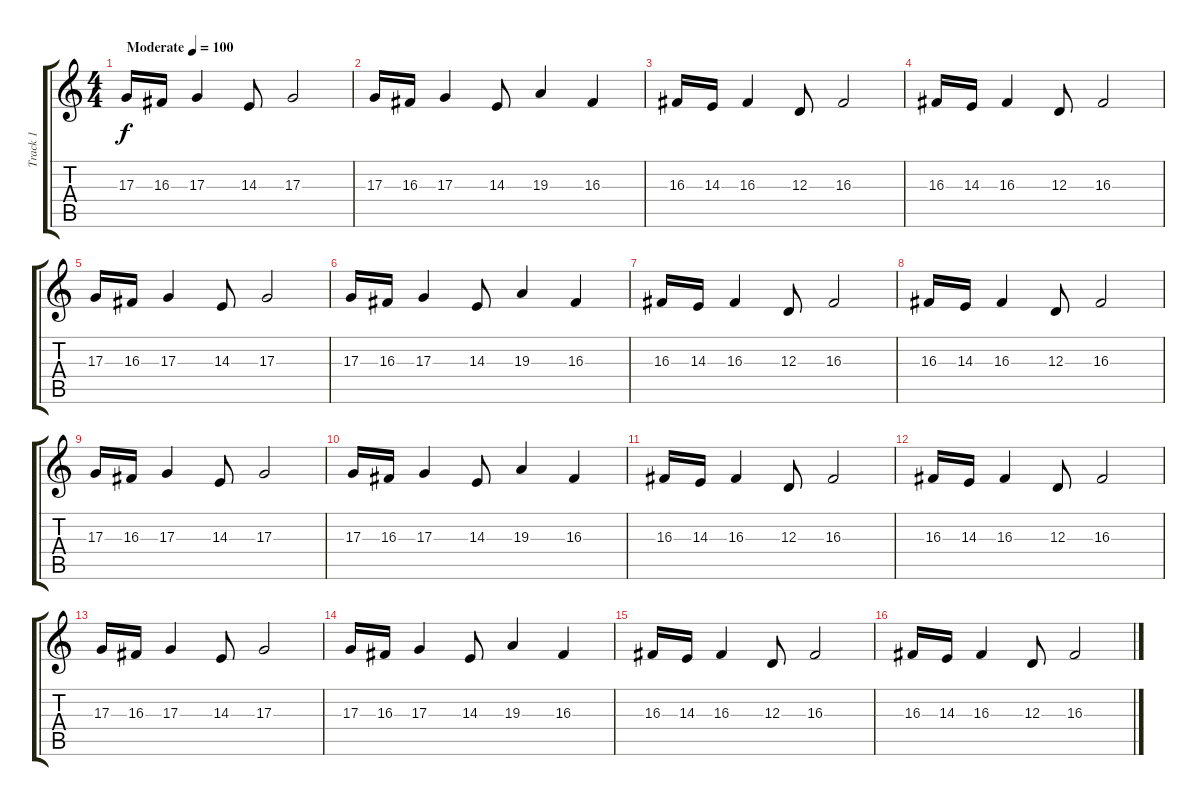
\track ("Track 1" "Track 1") {instrument acousticgrandpiano}
\staff {score tabs}
\tuning (B3 Gb3 D3 A2 E2 B1) {hide}
\ts (4 4)
\tempo (100 "Moderate")
\clef g2
\ks c
17.3.16{dy f instrument acousticgrandpiano} 16.3.16 17.3.4 14.3.8 17.3.2 |
17.3.16 16.3.16 17.3.4 14.3.8 19.3.4 16.3.4 |
16.3.16 14.3.16 16.3.4 12.3.8 16.3.2 |
16.3.16 14.3.16 16.3.4 12.3.8 16.3.2 |
17.3.16 16.3.16 17.3.4 14.3.8 17.3.2 |
17.3.16 16.3.16 17.3.4 14.3.8 19.3.4 16.3.4 |
16.3.16 14.3.16 16.3.4 12.3.8 16.3.2 |
16.3.16 14.3.16 16.3.4 12.3.8 16.3.2 |
17.3.16 16.3.16 17.3.4 14.3.8 17.3.2 |
17.3.16 16.3.16 17.3.4 14.3.8 19.3.4 16.3.4 |
16.3.16 14.3.16 16.3.4 12.3.8 16.3.2 |
16.3.16 14.3.16 16.3.4 12.3.8 16.3.2 |
17.3.16 16.3.16 17.3.4 14.3.8 17.3.2 |
17.3.16 16.3.16 17.3.4 14.3.8 19.3.4 16.3.4 |
16.3.16 14.3.16 16.3.4 12.3.8 16.3.2 |
16.3.16 14.3.16 16.3.4 12.3.8 16.3.2
